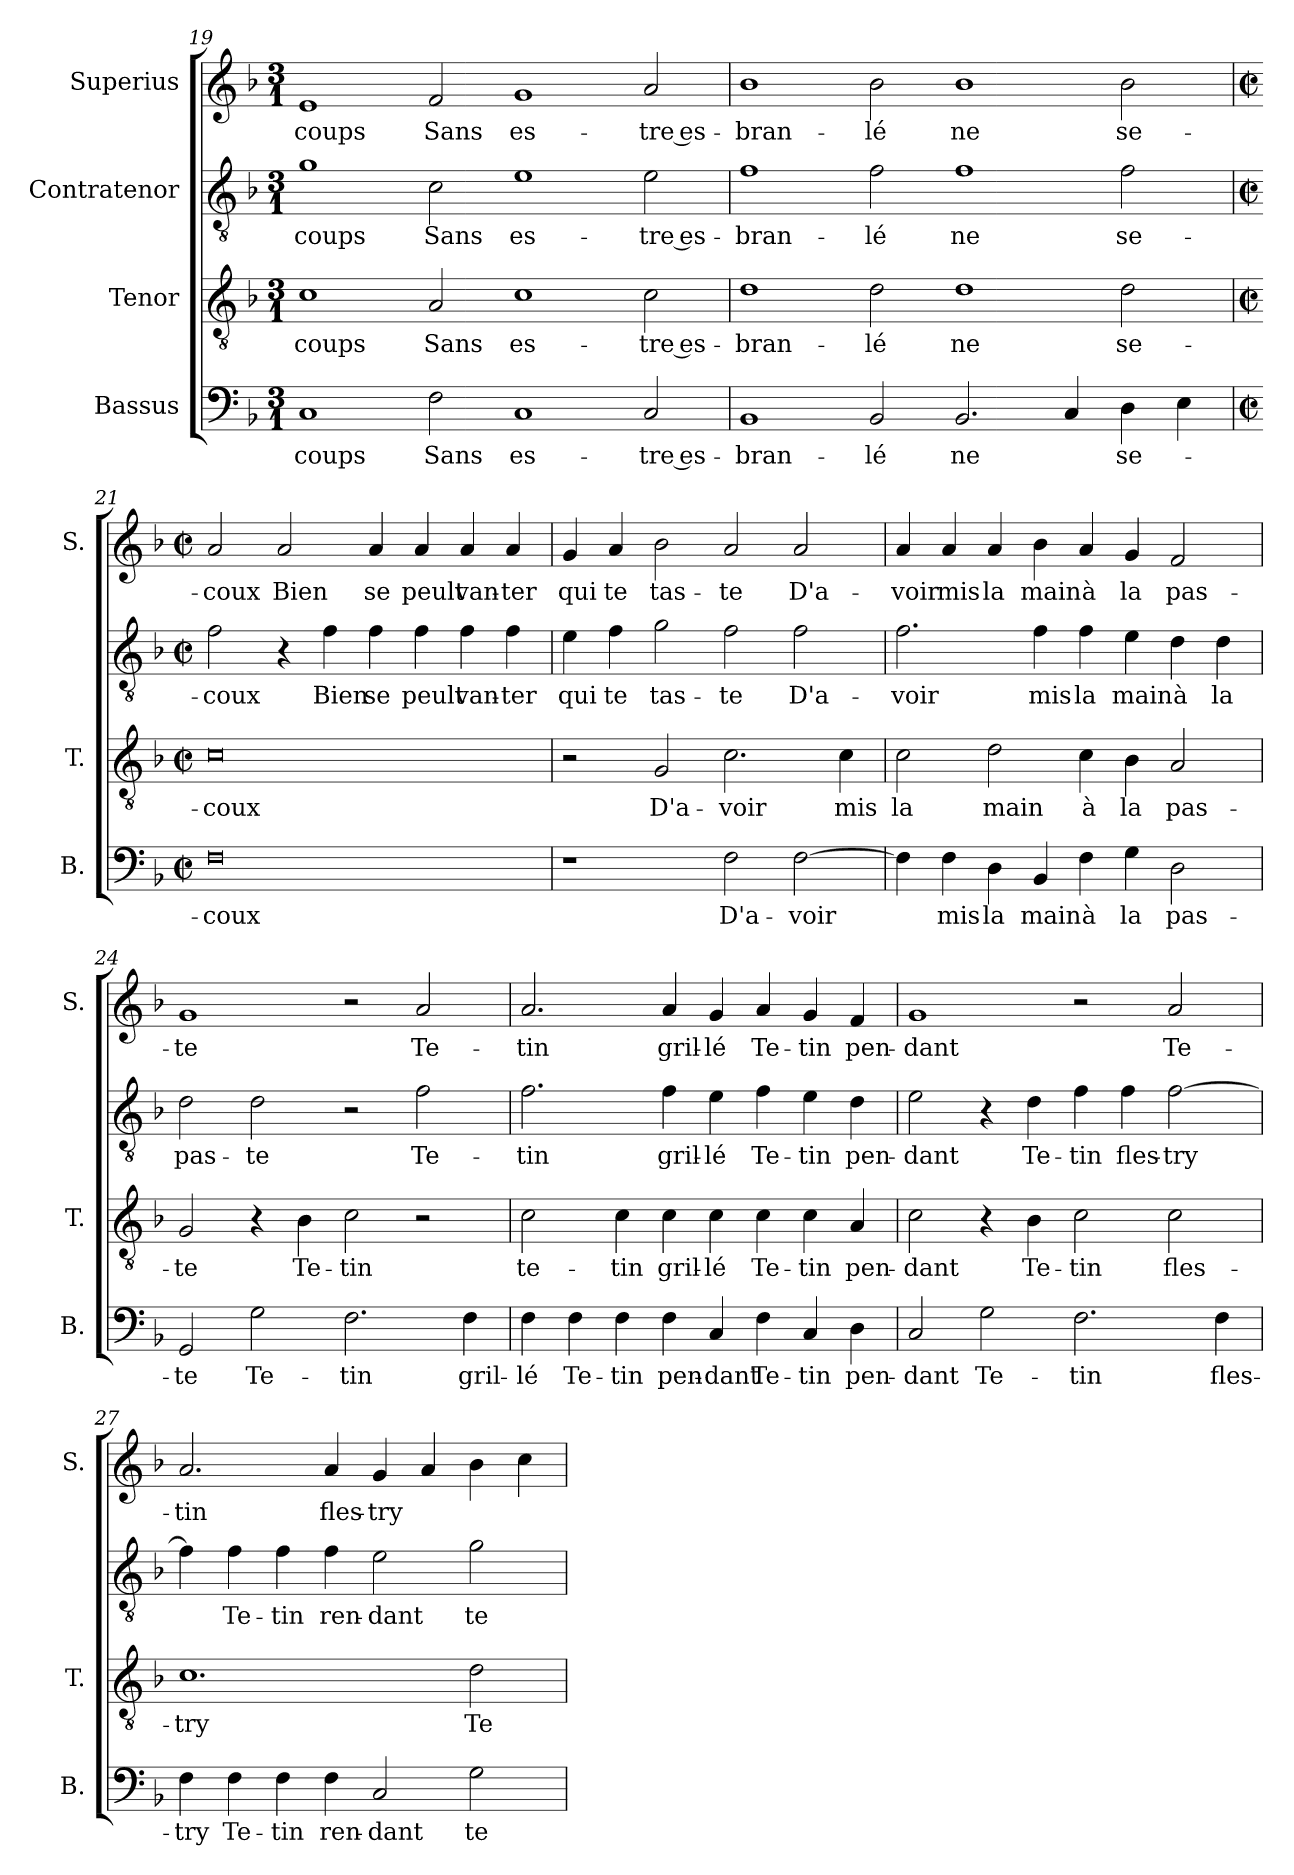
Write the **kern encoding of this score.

**kern	**text	**kern	**text	**kern	**text	**kern	**text
*part4	*part4	*part3	*part3	*part2	*part2	*part1	*part1
*staff4	*staff4	*staff3	*staff3	*staff2	*staff2	*staff1	*staff1
*I"Bassus	*	*I"Tenor	*	*I"Contratenor	*	*I"Superius	*
*I'B.	*	*I'T.	*	*	*	*I'S.	*
*clefF4	*	*clefGv2	*	*clefGv2	*	*clefG2	*
*k[b-]	*	*k[b-]	*	*k[b-]	*	*k[b-]	*
*F:	*	*F:	*	*F:	*	*F:	*
*M3/1	*	*M3/1	*	*M3/1	*	*M3/1	*
=19	=19	=19	=19	=19	=19	=19	=19
1C/	coups	1c\	coups	1g\	coups	1e/	coups
2F\	Sans	2A/	Sans	2c\	Sans	2f/	Sans
1C/	es-	1c\	es-	1e\	es-	1g/	es-
2C/	-tre es-	2c\	-tre es-	2e\	-tre es-	2a/	-tre es-
=20	=20	=20	=20	=20	=20	=20	=20
1BB-/	-bran-	1d\	-bran-	1f\	-bran-	1b-\	-bran-
2BB-/	-lé	2d\	-lé	2f\	-lé	2b-\	-lé
2.BB-/	ne	1d\	ne	1f\	ne	1b-\	ne
4C/	.	.	.	.	.	.	.
4D\	se-	2d\	se-	2f\	se-	2b-\	se-
4E\	.	.	.	.	.	.	.
!!LO:LB:g=z
=21	=21	=21	=21	=21	=21	=21	=21
*M2/2	*	*M2/2	*	*M2/2	*	*M2/2	*
*met(c|)	*	*met(c|)	*	*met(c|)	*	*met(c|)	*
0F\	-coux	0c\	-coux	2f\	-coux	2a/	-coux
.	.	.	.	4r	.	2a/	Bien
.	.	.	.	4f\	Bien	.	.
.	.	.	.	4f\	se	4a/	se
.	.	.	.	4f\	peult	4a/	peult
.	.	.	.	4f\	van-	4a/	van-
.	.	.	.	4f\	-ter	4a/	-ter
=22	=22	=22	=22	=22	=22	=22	=22
1r	.	2r	.	4e\	qui	4g/	qui
.	.	.	.	4f\	te	4a/	te
.	.	2G/	D'a-	2g\	tas-	2b-\	tas-
2F\	D'a-	2.c\	-voir	2f\	-te	2a/	-te
[2F\	-voir	.	.	2f\	D'a-	2a/	D'a-
.	.	4c\	mis	.	.	.	.
=23	=23	=23	=23	=23	=23	=23	=23
4F\]	.	2c\	la	2.f\	-voir	4a/	-voir
4F\	mis	.	.	.	.	4a/	mis
4D\	la	2d\	main	.	.	4a/	la
4BB-/	main	.	.	4f\	mis	4b-\	main
4F\	à	4c\	à	4f\	la	4a/	à
4G\	la	4B-\	la	4e\	main	4g/	la
2D\	pas-	2A/	pas-	4d\	à	2f/	pas-
.	.	.	.	4d\	la	.	.
=24	=24	=24	=24	=24	=24	=24	=24
2GG/	-te	2G/	-te	2d\	pas-	1g/	-te
2G\	Te-	4r	.	2d\	-te	.	.
.	.	4B-\	Te-	.	.	.	.
2.F\	-tin	2c\	-tin	2r	.	2r	.
.	.	2r	.	2f\	Te-	2a/	Te-
4F\	gril-	.	.	.	.	.	.
!!LO:LB:g=z
=25	=25	=25	=25	=25	=25	=25	=25
4F\	-lé	2c\	te-	2.f\	-tin	2.a/	-tin
4F\	Te-	.	.	.	.	.	.
4F\	-tin	4c\	-tin	.	.	.	.
4F\	pen-	4c\	gril-	4f\	gril-	4a/	gril-
4C/	-dant	4c\	-lé	4e\	-lé	4g/	-lé
4F\	Te-	4c\	Te-	4f\	Te-	4a/	Te-
4C/	-tin	4c\	-tin	4e\	-tin	4g/	-tin
4D\	pen-	4A/	pen-	4d\	pen-	4f/	pen-
=26	=26	=26	=26	=26	=26	=26	=26
2C/	-dant	2c\	-dant	2e\	-dant	1g/	-dant
2G\	Te-	4r	.	4r	.	.	.
.	.	4B-\	Te-	4d\	Te-	.	.
2.F\	-tin	2c\	-tin	4f\	-tin	2r	.
.	.	.	.	4f\	fles-	.	.
.	.	2c\	fles-	[2f\	-try	2a/	Te-
4F\	fles-	.	.	.	.	.	.
=27	=27	=27	=27	=27	=27	=27	=27
4F\	-try	1.c\	-try	4f\]	.	2.a/	-tin
4F\	Te-	.	.	4f\	Te-	.	.
4F\	-tin	.	.	4f\	-tin	.	.
4F\	ren-	.	.	4f\	ren-	4a/	fles-
2C/	-dant	.	.	2e\	-dant	4g/	-try
.	.	.	.	.	.	4a/	.
2G\	te-	2d\	Te-	2g\	te-	4b-\	.
.	.	.	.	.	.	4cc\	.
=	=	=	=	=	=	=	=
*-	*-	*-	*-	*-	*-	*-	*-
